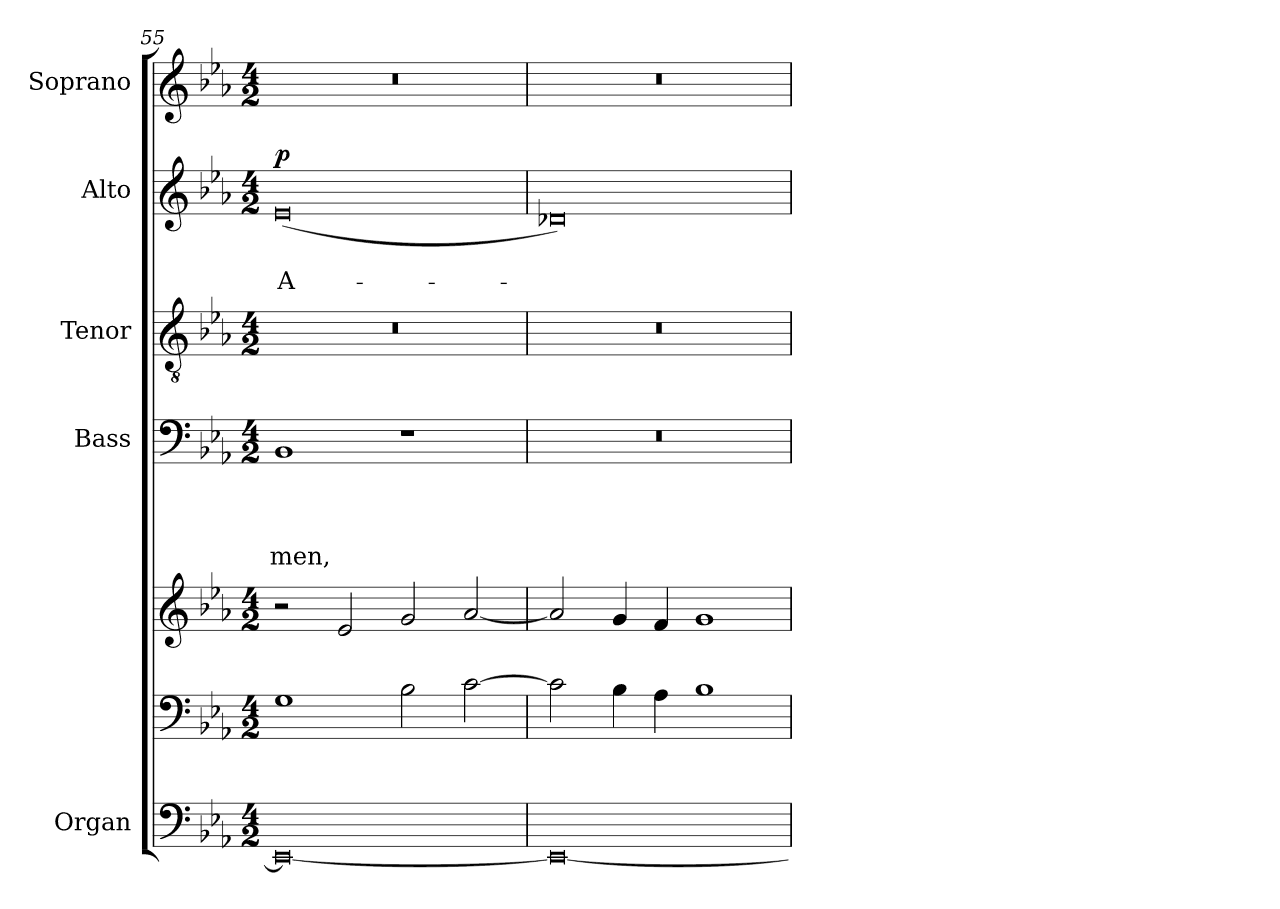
**kern	**kern	**kern	**kern	**text	**text	**text	**text	**kern	**kern	**text	**text	**dynam	**kern
*part5	*part5	*part5	*part4	*part4	*part4	*part4	*part4	*part3	*part2	*part2	*part2	*part2	*part1
*staff7	*staff6	*staff5	*staff4	*staff4	*staff4	*staff4	*staff4	*staff3	*staff2	*staff2	*staff2	*staff2	*staff1
*I"Organ	*	*	*I"Bass	*	*	*	*	*I"Tenor	*I"Alto	*	*	*	*I"Soprano
!!LO:PB:g=z
*clefF4	*clefF4	*clefG2	*clefF4	*	*	*	*	*clefGv2	*clefG2	*	*	*	*clefG2
*k[b-e-a-]	*k[b-e-a-]	*k[b-e-a-]	*k[b-e-a-]	*	*	*	*	*k[b-e-a-]	*k[b-e-a-]	*	*	*	*k[b-e-a-]
*E-:	*E-:	*E-:	*E-:	*	*	*	*	*E-:	*E-:	*	*	*	*E-:
*M4/2	*M4/2	*M4/2	*M4/2	*	*	*	*	*M4/2	*M4/2	*	*	*	*M4/2
=55	=55	=55	=55	=55	=55	=55	=55	=55	=55	=55	=55	=55	=55
!	!	!	!	!	!	!	!	!	!	!	!	!LO:DY:a	!
0EE-_	1G	2r	1BB-	.	.	.	-­men,	0r	(0e-	.	A-	p	0r
.	.	2e-/	.	.	.	.	.	.	.	.	.	.	.
.	2B-\	2g/	1r	.	.	.	.	.	.	.	.	.	.
.	[2c\	[2a-/	.	.	.	.	.	.	.	.	.	.	.
=56	=56	=56	=56	=56	=56	=56	=56	=56	=56	=56	=56	=56	=56
0EE-_	2c\]	2a-/]	0r	.	.	.	.	0r	0d-X)	.	.	.	0r
.	4B-\	4g/	.	.	.	.	.	.	.	.	.	.	.
.	4A-\	4f/	.	.	.	.	.	.	.	.	.	.	.
.	1B-	1g	.	.	.	.	.	.	.	.	.	.	.
=	=	=	=	=	=	=	=	=	=	=	=	=	=
*-	*-	*-	*-	*-	*-	*-	*-	*-	*-	*-	*-	*-	*-
